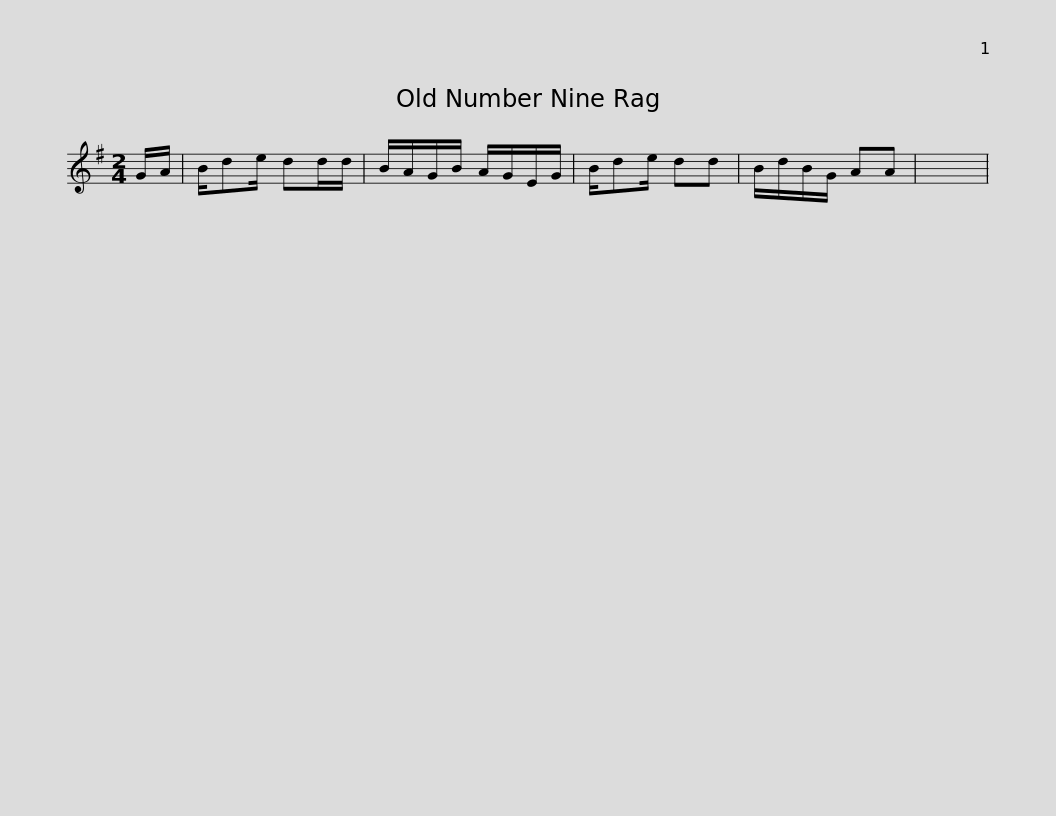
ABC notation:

X:1
L:1/8
M:2/4
I:linebreak $
K:G
V:1 treble
V:1
 G/A/ | B/de/ dd/d/ | B/A/G/B/ A/G/E/G/ | B/de/ dd | B/d/B/G/ AA | %5
 x4 | %6
